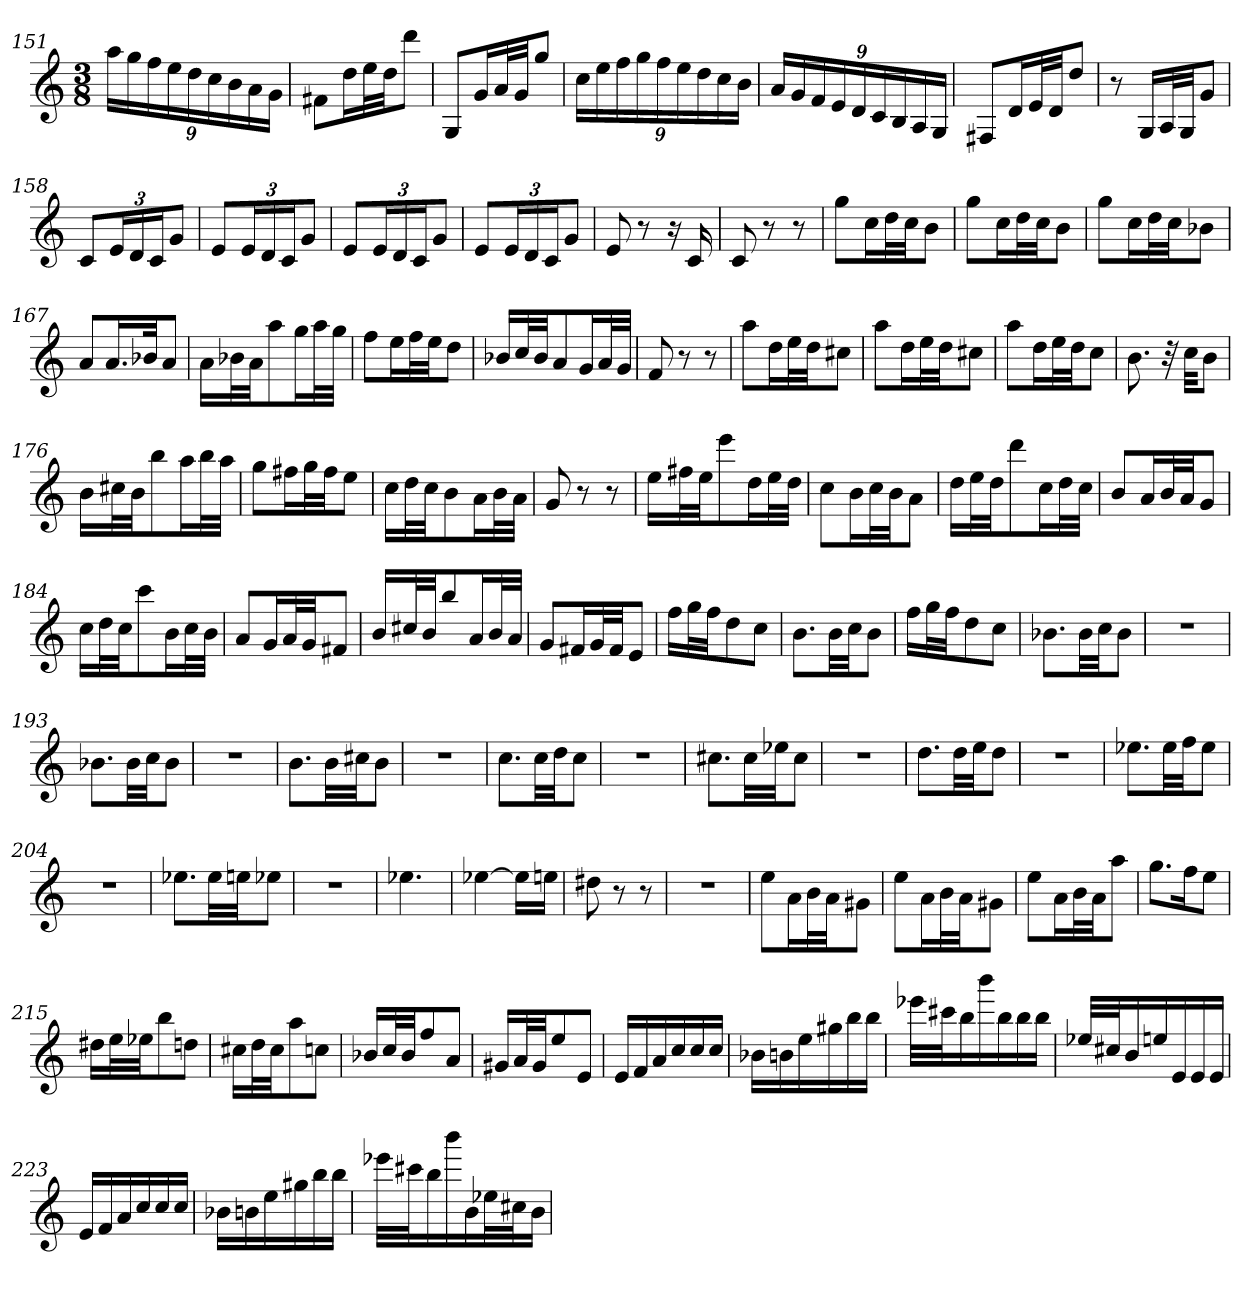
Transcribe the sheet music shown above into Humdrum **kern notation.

**kern
*part1
*staff1
*clefG2
*k[]
*C:
*M3/8
=151
24aa\LL
24gg\
24ff\
24ee\
24dd\
24cc\
24b\
24a\
24g\JJ
=152
8f#X\L
16dd\L
32ee\L
32dd\JJ
8ddd\J
=153
8G/L
16g/L
32a/L
32g/JJ
8gg/J
=154
24cc\LL
24ee\
24ff\
24gg\
24ff\
24ee\
24dd\
24cc\
24b\JJ
=155
24a/LL
24g/
24f/
24e/
24d/
24c/
24B/
24A/
24G/JJ
=156
8F#X/L
16d/L
32e/L
32d/JJ
8dd/J
=157
8r
16G/LL
32A/L
32G/JJ
8g/J
=158
8c/L
24e/L
24d/
24c/J
8g/J
=159
8e/L
24e/L
24d/
24c/J
8g/J
=160
8e/L
24e/L
24d/
24c/J
8g/J
=161
8e/L
24e/L
24d/
24c/J
8g/J
=162
8e
8r
16r
16c
=163
8c
8r
8r
=164
8gg\L
16cc\L
32dd\L
32cc\JJ
8b\J
=165
8gg\L
16cc\L
32dd\L
32cc\JJ
8b\J
=166
8gg\L
16cc\L
32dd\L
32cc\JJ
8b-X\J
=167
8a/L
16.a/L
32b-X/Jk
8a/J
=168
16a\LL
32b-X\L
32a\JJ
8aa\
16gg\L
32aa\L
32gg\JJJ
=169
8ff\L
16ee\L
32ff\L
32ee\JJ
8dd\J
=170
16b-X/LL
32cc/L
32b-/JJ
8a/
16g/L
32a/L
32g/JJJ
=171
8f
8r
8r
=172
8aa\L
16dd\L
32ee\L
32dd\JJ
8cc#X\J
=173
8aa\L
16dd\L
32ee\L
32dd\JJ
8cc#X\J
=174
8aa\L
16dd\L
32ee\L
32dd\JJ
8cc\J
=175
8.b
32r
32cc\KKL
8b\J
=176
16b\LL
32cc#X\L
32b\JJ
8bb\
16aa\L
32bb\L
32aa\JJJ
=177
8gg\L
16ff#X\L
32gg\L
32ff#\JJ
8ee\J
=178
16cc\LL
32dd\L
32cc\JJ
8b\
16a\L
32b\L
32a\JJJ
=179
8g
8r
8r
=180
16ee\LL
32ff#X\L
32ee\JJ
8eee\
16dd\L
32ee\L
32dd\JJJ
=181
8cc\L
16b\L
32cc\L
32b\JJ
8a\J
=182
16dd\LL
32ee\L
32dd\JJ
8ddd\
16cc\L
32dd\L
32cc\JJJ
=183
8b/L
16a/L
32b/L
32a/JJ
8g/J
=184
16cc\LL
32dd\L
32cc\JJ
8ccc\
16b\L
32cc\L
32b\JJJ
=185
8a/L
16g/L
32a/L
32g/JJ
8f#X/J
=186
16b/LL
32cc#X/L
32b/JJ
8bb/
16a/L
32b/L
32a/JJJ
=187
8g/L
16f#X/L
32g/L
32f#/JJ
8e/J
=188
16ff\LL
32gg\L
32ff\JJ
8dd\
8cc\J
=189
8.b\L
32b\LL
32cc\JJ
8b\J
=190
16ff\LL
32gg\L
32ff\JJ
8dd\
8cc\J
=191
8.b-X\L
32b-\LL
32cc\JJ
8b-\J
=192
4.r
=193
8.b-X\L
32b-\LL
32cc\JJ
8b-\J
=194
4.r
=195
8.b\L
32b\LL
32cc#X\JJ
8b\J
=196
4.r
=197
8.cc\L
32cc\LL
32dd\JJ
8cc\J
=198
4.r
=199
8.cc#X\L
32cc#\LL
32ee-X\JJ
8cc#\J
=200
4.r
=201
8.dd\L
32dd\LL
32ee\JJ
8dd\J
=202
4.r
=203
8.ee-X\L
32ee-\LL
32ff\JJ
8ee-\J
=204
4.r
=205
8.ee-X\L
32ee-\LL
32een\JJ
8ee-X\J
=206
4.r
=207
4.ee-X
=208
[4ee-X
16ee-\LL]
16een\JJ
=209
8dd#X
8r
8r
=210
4.r
=211
8ee\L
16a\L
32b\L
32a\JJ
8g#X\J
=212
8ee\L
16a\L
32b\L
32a\JJ
8g#X\J
=213
8ee\L
16a\L
32b\L
32a\JJ
8aa\J
=214
8.gg\L
16ff\K
8ee\J
=215
16dd#X\LL
32ee\L
32ee-X\JJ
8bb\
8ddn\J
=216
16cc#X\LL
32dd\L
32cc#\JJ
8aa\
8ccn\J
=217
16b-X/LL
32cc/L
32b-/JJ
8ff/
8a/J
=218
16g#X/LL
32a/L
32g#/JJ
8ee/
8e/J
=219
16e/LL
16f/
16a/
16cc/
16cc/
16cc/JJ
=220
16b-X\LL
16bn\
16ee\
16gg#X\
16bb\
16bb\JJ
=221
32eee-X\LLL
32ccc#X\J
16bb\
16bbb\
16bb\
16bb\
16bb\JJ
=222
32ee-X/LLL
32cc#X/J
16b/
16een/
16e/
16e/
16e/JJ
=223
16e/LL
16f/
16a/
16cc/
16cc/
16cc/JJ
=224
16b-X\LL
16bn\
16ee\
16gg#X\
16bb\
16bb\JJ
=225
32eee-X\LLL
32ccc#X\J
16bb\
16bbb\
16b\
32ee-X\L
32cc#X\J
16b\JJ
=
*-
